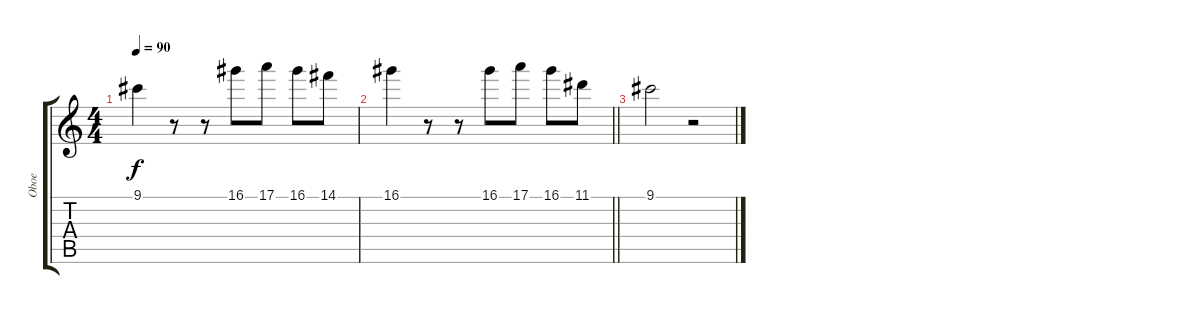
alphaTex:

\track ("Oboe" "Oboe") {instrument acousticguitarsteel}
\staff {score tabs}
\tuning (E4 B3 G3 D3 A2 E2) {hide}
\ts (4 4)
\tempo 90
\clef g2
\ks c
9.1.4{dy f} r.8 r.8 16.1.8 17.1.8 16.1.8 14.1.8 |
\barLineRight lightlight
16.1.4 r.8 r.8 16.1.8 17.1.8 16.1.8 11.1.8 |
9.1.2 r.2
